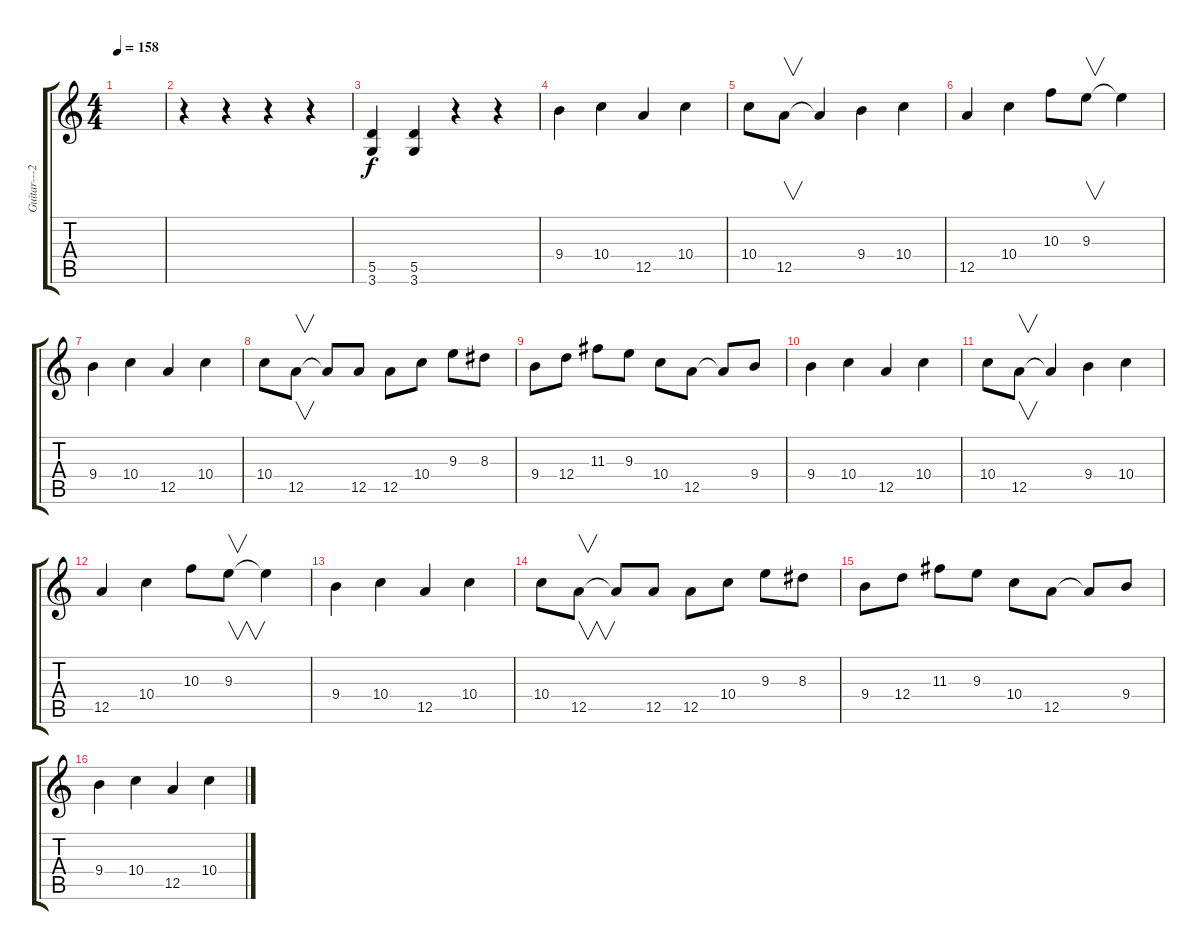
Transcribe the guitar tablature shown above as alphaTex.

\track ("Guitar---2" "Guitar---2") {instrument distortionguitar}
\staff {score tabs}
\tuning (E4 B3 G3 D3 A2 E2) {hide}
\ts (4 4)
\tempo 158
\clef g2
\ks c
|
r.4 r.4 r.4 r.4 |
(5.5 3.6).4 (5.5 3.6).4 r.4 r.4 |
9.4.4 10.4.4 12.5.4 10.4.4 |
10.4.8 12.5.8{v} 12.5{t}.4 9.4.4 10.4.4 |
12.5.4 10.4.4 10.3.8 9.3.8{v} 9.3{t}.4 |
9.4.4 10.4.4 12.5.4 10.4.4 |
10.4.8 12.5.8{v} 12.5{t}.8 12.5.8 12.5.8 10.4.8 9.3.8 8.3.8 |
9.4.8 12.4.8 11.3.8 9.3.8 10.4.8 12.5.8 12.5{t}.8 9.4.8 |
9.4.4 10.4.4 12.5.4 10.4.4 |
10.4.8 12.5.8{v} 12.5{t}.4 9.4.4 10.4.4 |
12.5.4 10.4.4 10.3.8 9.3.8{v} 9.3{t}.4 |
9.4.4 10.4.4 12.5.4 10.4.4 |
10.4.8 12.5.8{v} 12.5{t}.8 12.5.8 12.5.8 10.4.8 9.3.8 8.3.8 |
9.4.8 12.4.8 11.3.8 9.3.8 10.4.8 12.5.8 12.5{t}.8 9.4.8 |
9.4.4 10.4.4 12.5.4 10.4.4
